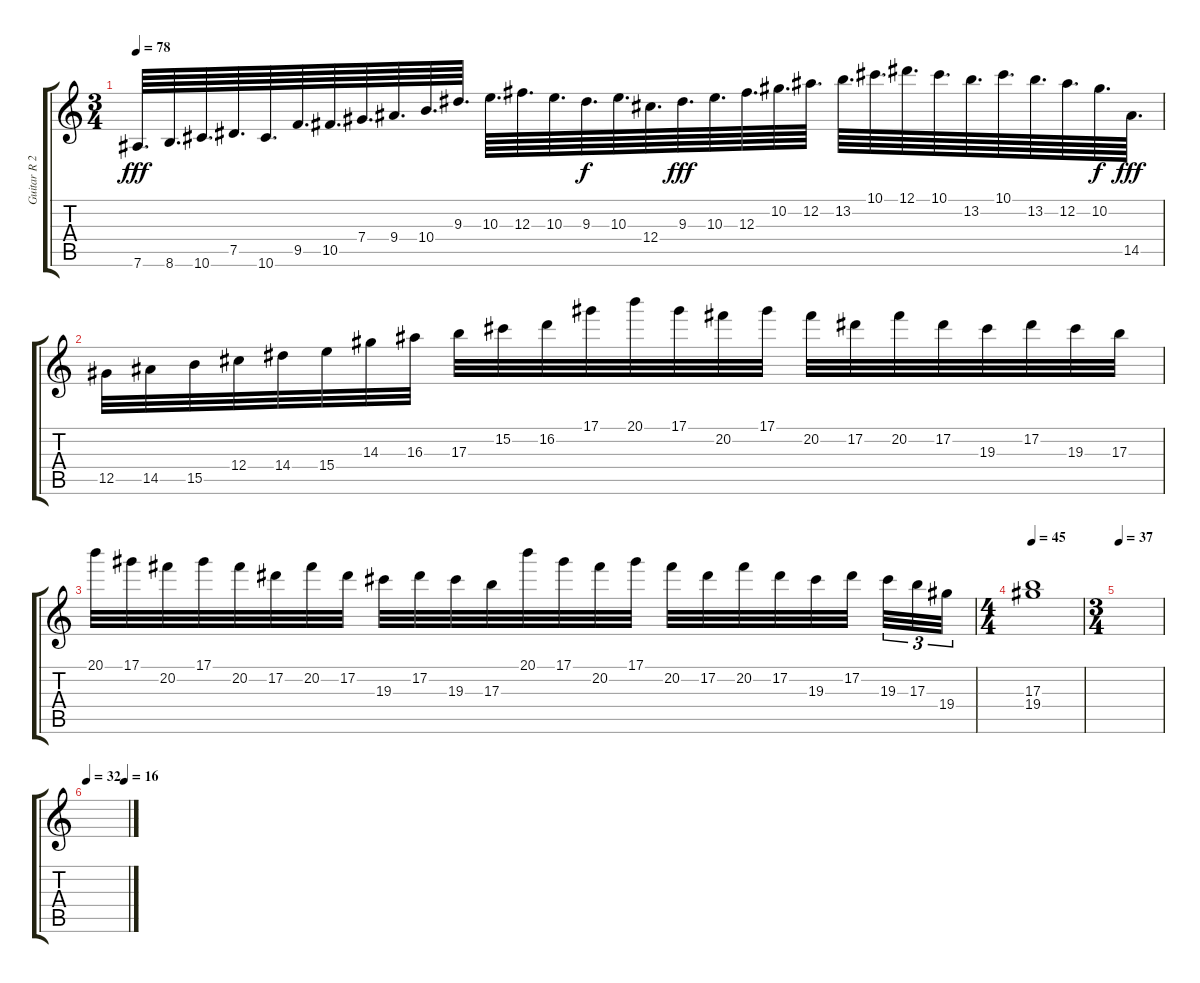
\track ("Guitar R 2" "Guitar R 2") {instrument overdrivenguitar}
\staff {score tabs}
\tuning (Eb4 Bb3 Gb3 Db3 Ab2 Eb2) {hide}
\ts (3 4)
\tempo 78
\clef g2
\ks c
7.6.64{d dy fff} 8.6.64{d} 10.6.64{d} 7.5.64{d} 10.6.64{d} 9.5.64{d} 10.5.64{d} 7.4.64{d} 9.4.64{d} 10.4.64{d} 9.3.64{d} 10.3.64{d} 12.3.64{d} 10.3.64{d} 9.3.64{d dy f} 10.3.64{d} 12.4.64{d} 9.3.64{d dy fff} 10.3.64{d} 12.3.64{d} 10.2.64{d} 12.2.64{d} 13.2.64{d} 10.1.64{d} 12.1.64{d} 10.1.64{d} 13.2.64{d} 10.1.64{d} 13.2.64{d} 12.2.64{d} 10.2.64{d dy f} 14.5.64{d dy fff} |
12.5.32 14.5.32 15.5.32 12.4.32 14.4.32 15.4.32 14.3.32 16.3.32 17.3.32 15.2.32 16.2.32 17.1.32 20.1.32 17.1.32 20.2.32 17.1.32 20.2.32 17.2.32 20.2.32 17.2.32 19.3.32 17.2.32 19.3.32 17.3.32 |
20.1.32 17.1.32 20.2.32 17.1.32 20.2.32 17.2.32 20.2.32 17.2.32 19.3.32 17.2.32 19.3.32 17.3.32 20.1.32 17.1.32 20.2.32 17.1.32 20.2.32 17.2.32 20.2.32 17.2.32 19.3.32 17.2.32{beam splitsecondary} 19.3.32{tu (3 2)} 17.3.32{tu (3 2)} 19.4.32{tu (3 2)} |
\ts (4 4)
\tempo 45
(17.3 19.4).1 |
\ts (3 4)
\tempo 37
|
\tempo 32
\tempo (16 0.9166666666666666)
